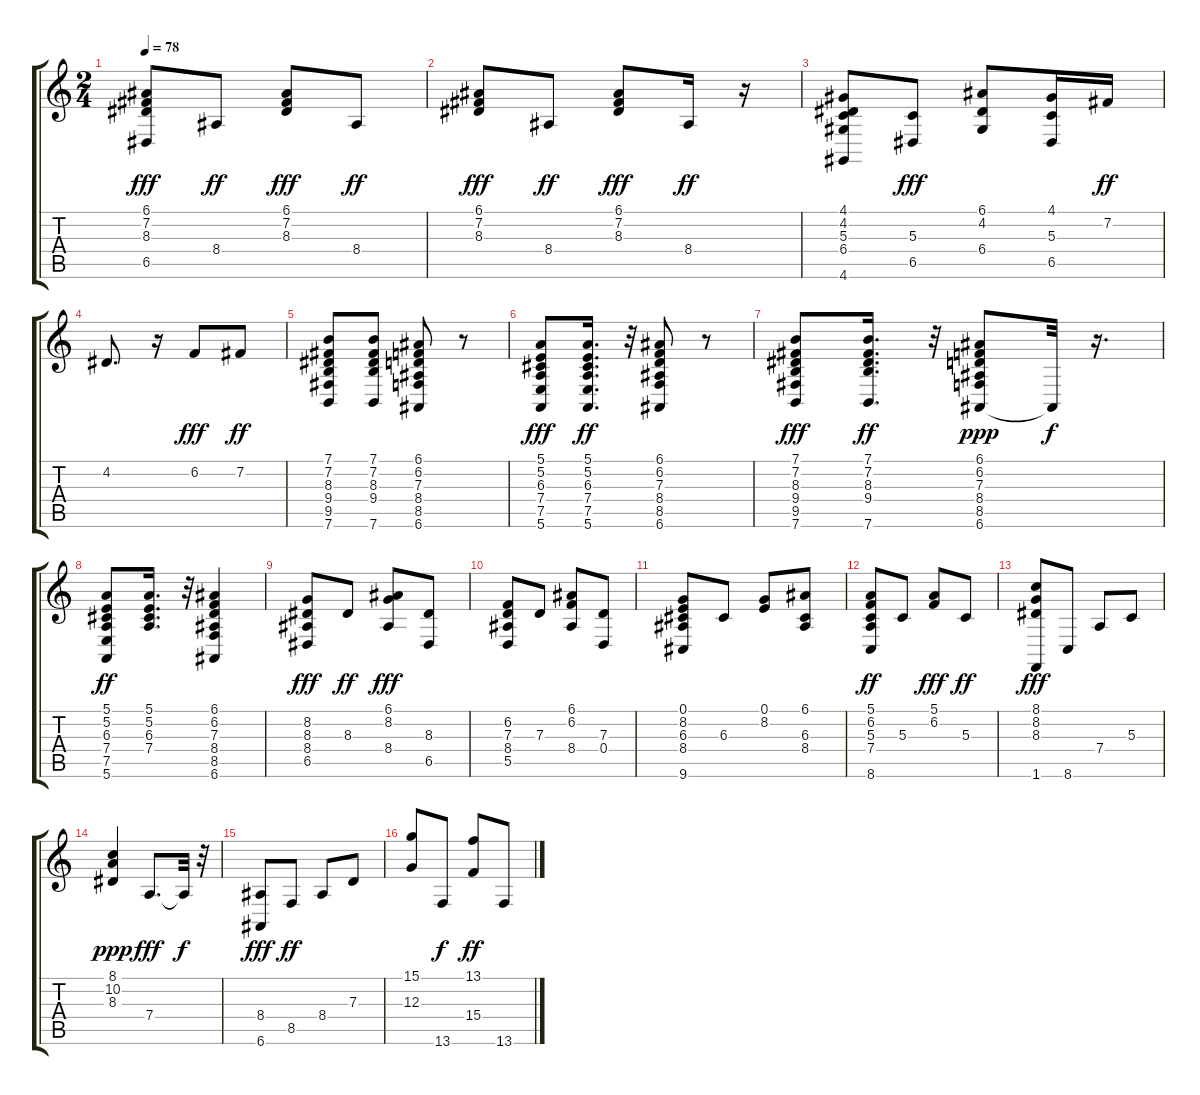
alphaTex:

\track "" {instrument acousticgrandpiano}
\staff {score tabs}
\tuning (E4 B3 G3 D3 A2 E2) {hide}
\ts (2 4)
\tempo 78
\clef g2
\ks c
(6.1 7.2 8.3 6.5).8{dy fff} 8.4.8{dy ff} (6.1 7.2 8.3).8{dy fff} 8.4.8{dy ff} |
(6.1 7.2 8.3).8{dy fff} 8.4.8{dy ff} (6.1 7.2 8.3).8{dy fff} 8.4.16{dy ff} r.16 |
(4.1 4.2 5.3 6.4 4.6).8 (5.3 6.5).8{dy fff} (6.1 4.2 6.4).8 (4.1 5.3 6.5).16 7.2.16{dy ff} |
4.2.8{d} r.16 6.2.8{dy fff} 7.2.8{dy ff} |
(7.1 7.2 8.3 9.4 9.5 7.6).8 (7.1 7.2 8.3 9.4 7.6).8 (6.1 6.2 7.3 8.4 8.5 6.6).8 r.8 |
(5.1 5.2 6.3 7.4 7.5 5.6).8{dy fff} (5.1 5.2 6.3 7.4 7.5 5.6).16{d dy ff} r.32 (6.1 6.2 7.3 8.4 8.5 6.6).8 r.8 |
(7.1 7.2 8.3 9.4 9.5 7.6).8{dy fff} (7.1 7.2 8.3 9.4 7.6).16{d dy ff} r.32 (6.1 6.2 7.3 8.4 8.5 6.6).8{dy ppp} 6.6{t}.32{dy f} r.16{d} |
(5.1 5.2 6.3 7.4 7.5 5.6).8{dy ff} (5.1 5.2 6.3 7.4).16{d} r.32 (6.1 6.2 7.3 8.4 8.5 6.6).4 |
(8.2 8.3 8.4 6.5).8{dy fff} 8.3.8{dy ff} (6.1 8.2 8.4).8{dy fff} (8.3 6.5).8 |
(6.2 7.3 8.4 5.5).8 7.3.8 (6.1 6.2 8.4).8 (7.3 0.4).8 |
(0.1 8.2 6.3 8.4 9.6).8 6.3.8 (0.1 8.2).8 (6.1 6.3 8.4).8 |
(5.1 6.2 5.3 7.4 8.6).8{dy ff} 5.3.8 (5.1 6.2).8{dy fff} 5.3.8{dy ff} |
(8.1 8.2 8.3 1.6).8{dy fff} 8.6.8 7.4.8 5.3.8 |
(8.1 10.2 8.3).4{dy ppp} 7.4.8{d dy fff} 7.4{t}.32{dy f} r.32 |
(8.4 6.6).8{dy fff} 8.5.8{dy ff} 8.4.8 7.3.8 |
(15.1 12.3).8 13.6.8{dy f} (13.1 15.4).8{dy ff} 13.6.8
